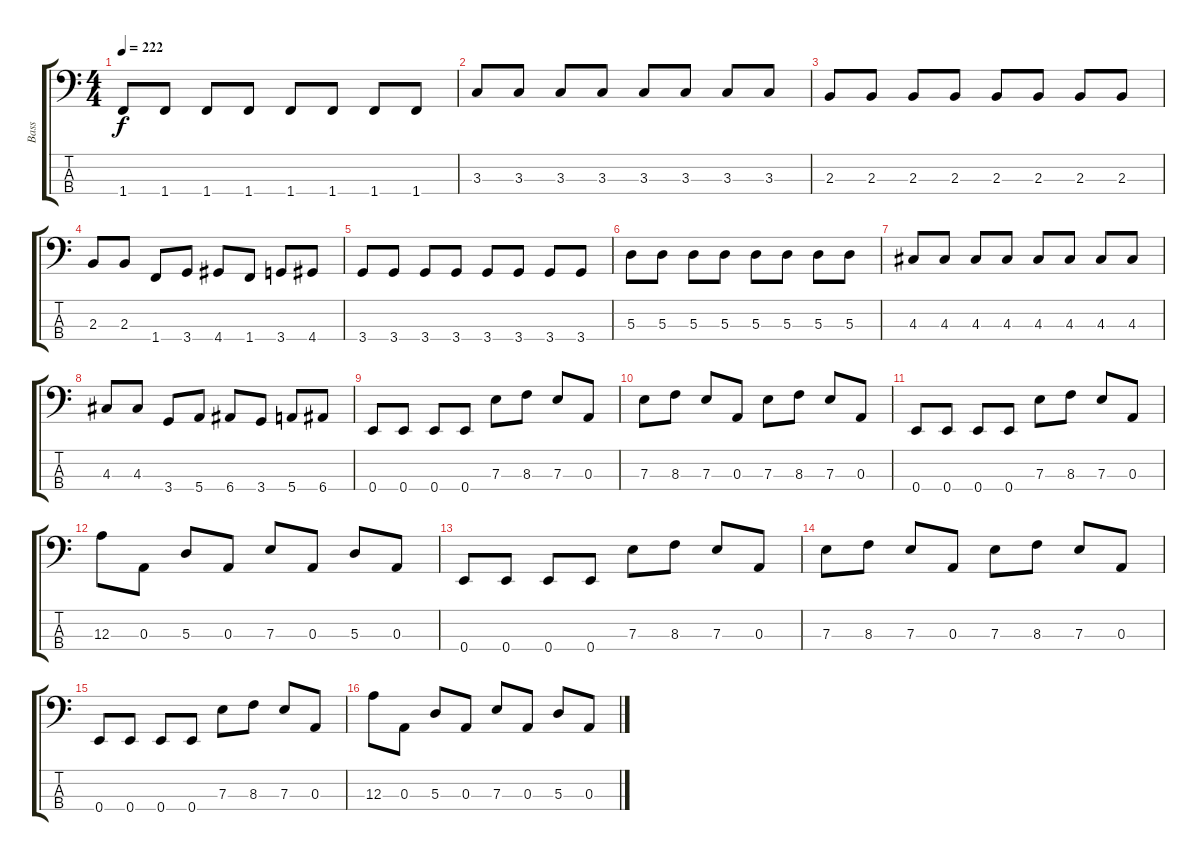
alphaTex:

\track ("Bass" "Bass") {instrument electricbasspick}
\staff {score tabs}
\tuning (G2 D2 A1 E1) {hide}
\ts (4 4)
\tempo 222
\clef f4
\ks c
1.4.8{dy f} 1.4.8 1.4.8 1.4.8 1.4.8 1.4.8 1.4.8 1.4.8 |
3.3.8 3.3.8 3.3.8 3.3.8 3.3.8 3.3.8 3.3.8 3.3.8 |
2.3.8 2.3.8 2.3.8 2.3.8 2.3.8 2.3.8 2.3.8 2.3.8 |
2.3.8 2.3.8 1.4.8 3.4.8 4.4.8 1.4.8 3.4.8 4.4.8 |
3.4.8 3.4.8 3.4.8 3.4.8 3.4.8 3.4.8 3.4.8 3.4.8 |
5.3.8 5.3.8 5.3.8 5.3.8 5.3.8 5.3.8 5.3.8 5.3.8 |
4.3.8 4.3.8 4.3.8 4.3.8 4.3.8 4.3.8 4.3.8 4.3.8 |
4.3.8 4.3.8 3.4.8 5.4.8 6.4.8 3.4.8 5.4.8 6.4.8 |
0.4.8 0.4.8 0.4.8 0.4.8 7.3.8 8.3.8 7.3.8 0.3.8 |
7.3.8 8.3.8 7.3.8 0.3.8 7.3.8 8.3.8 7.3.8 0.3.8 |
0.4.8 0.4.8 0.4.8 0.4.8 7.3.8 8.3.8 7.3.8 0.3.8 |
12.3.8 0.3.8 5.3.8 0.3.8 7.3.8 0.3.8 5.3.8 0.3.8 |
0.4.8 0.4.8 0.4.8 0.4.8 7.3.8 8.3.8 7.3.8 0.3.8 |
7.3.8 8.3.8 7.3.8 0.3.8 7.3.8 8.3.8 7.3.8 0.3.8 |
0.4.8 0.4.8 0.4.8 0.4.8 7.3.8 8.3.8 7.3.8 0.3.8 |
12.3.8 0.3.8 5.3.8 0.3.8 7.3.8 0.3.8 5.3.8 0.3.8
